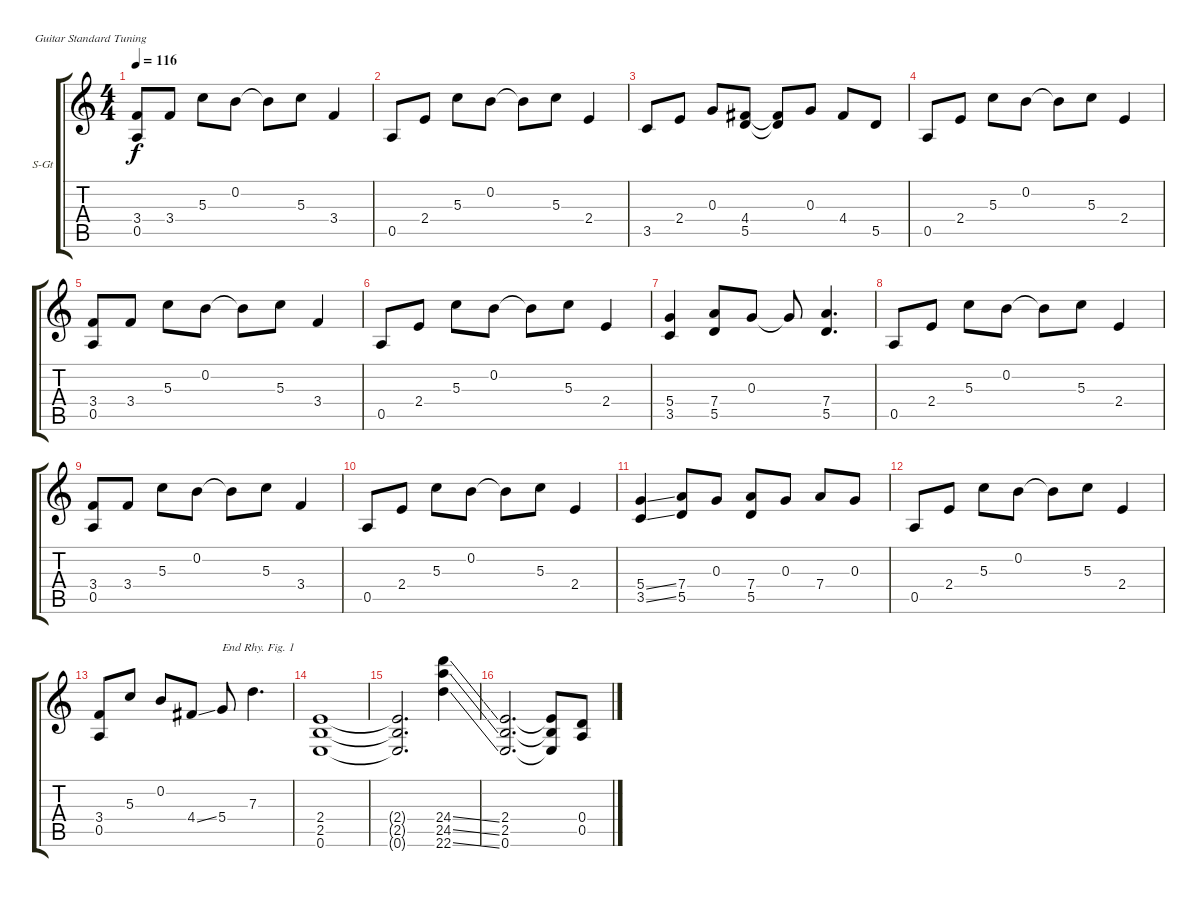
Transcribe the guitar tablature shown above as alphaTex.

\bracketExtendMode groupsimilarinstruments
\firstSystemTrackNameOrientation horizontal
\otherSystemsTrackNameOrientation horizontal
\track ("Clean R - PAN" "S-Gt") {instrument acousticguitarsteel}
\staff {score tabs}
\tuning (E4 B3 G3 D3 A2 E2)
\ts (4 4)
\tempo 116
\clef g2
\ks c
(3.4 0.5).8{dy f} 3.4.8 5.3.8 0.2.8 0.2{t}.8 5.3.8 3.4.4 |
0.5.8 2.4.8 5.3.8 0.2.8 0.2{t}.8 5.3.8 2.4.4 |
3.5.8 2.4.8 0.3.8 (4.4 5.5).8 (4.4{t} 5.5{t}).8 0.3.8 4.4.8 5.5.8 |
0.5.8 2.4.8 5.3.8 0.2.8 0.2{t}.8 5.3.8 2.4.4 |
(3.4 0.5).8 3.4.8 5.3.8 0.2.8 0.2{t}.8 5.3.8 3.4.4 |
0.5.8 2.4.8 5.3.8 0.2.8 0.2{t}.8 5.3.8 2.4.4 |
(5.4 3.5).4 (7.4 5.5).8 0.3.8 0.3{t}.8 (7.4 5.5).4{d} |
0.5.8 2.4.8 5.3.8 0.2.8 0.2{t}.8 5.3.8 2.4.4 |
(3.4 0.5).8 3.4.8 5.3.8 0.2.8 0.2{t}.8 5.3.8 3.4.4 |
0.5.8 2.4.8 5.3.8 0.2.8 0.2{t}.8 5.3.8 2.4.4 |
(5.4{ss} 3.5{ss}).4 (7.4 5.5).8 0.3.8 (7.4 5.5).8 0.3.8 7.4.8 0.3.8 |
0.5.8 2.4.8 5.3.8 0.2.8 0.2{t}.8 5.3.8 2.4.4 |
(3.4 0.5).8 5.3.8 0.2.8 4.4{ss}.8 5.4.8{txt "End Rhy. Fig. 1"} 7.3.4{d} |
(2.4 2.5 0.6).1 |
(2.4{t} 2.5{t} 0.6{t}).2{d} (24.4{ss} 24.5{ss} 22.6{ss}).4 |
(2.4 2.5 0.6).2{d} (2.4{t} 2.5{t} 0.6{t}).8 (0.4 0.5).8
